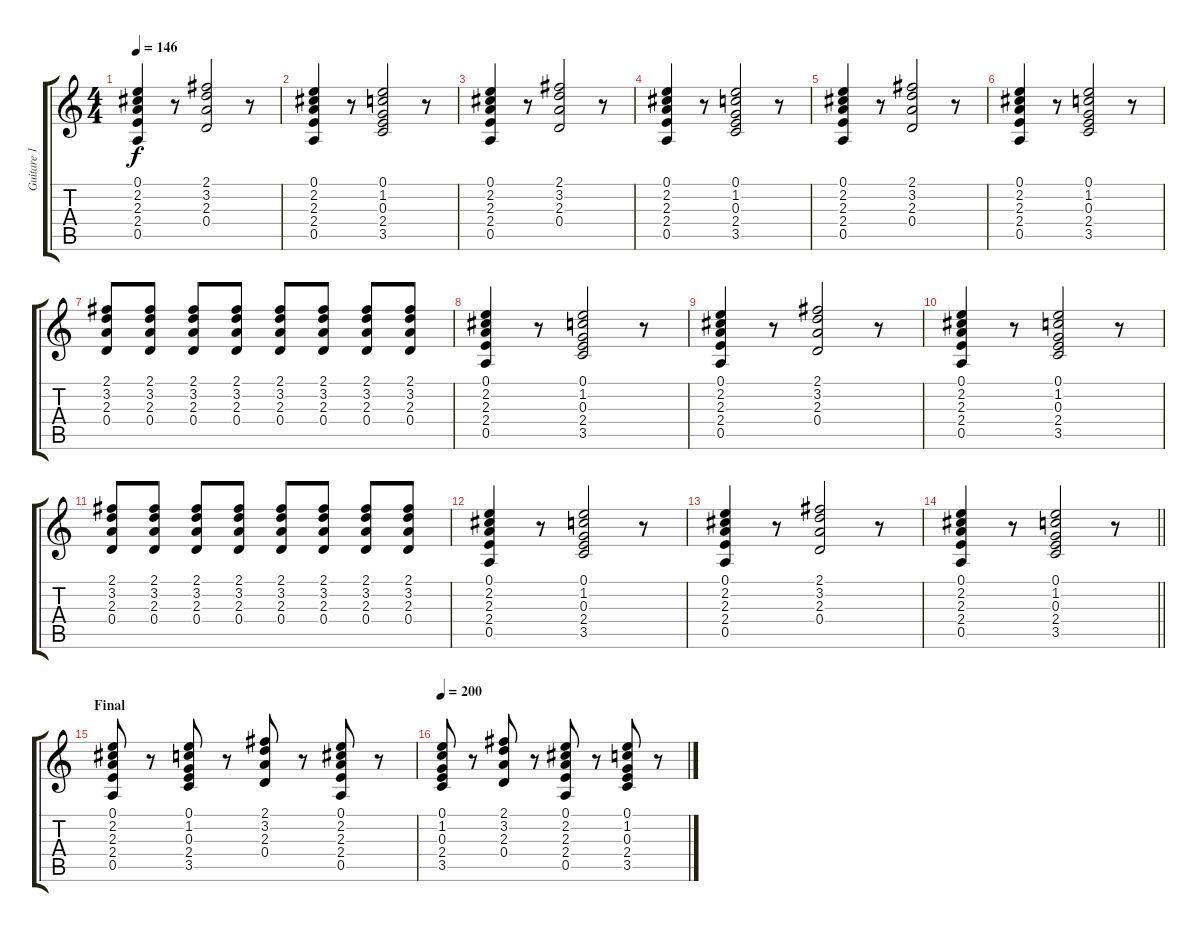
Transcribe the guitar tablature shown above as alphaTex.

\track ("Guitare 1" "Guitare 1") {instrument overdrivenguitar}
\staff {score tabs}
\tuning (E4 B3 G3 D3 A2 E2) {hide}
\ts (4 4)
\tempo 146
\clef g2
\ks c
(0.1 2.2 2.3 2.4 0.5).4{dy f} r.8 (2.1 3.2 2.3 0.4).2 r.8 |
(0.1 2.2 2.3 2.4 0.5).4 r.8 (0.1 1.2 0.3 2.4 3.5).2 r.8 |
(0.1 2.2 2.3 2.4 0.5).4 r.8 (2.1 3.2 2.3 0.4).2 r.8 |
(0.1 2.2 2.3 2.4 0.5).4 r.8 (0.1 1.2 0.3 2.4 3.5).2 r.8 |
(0.1 2.2 2.3 2.4 0.5).4 r.8 (2.1 3.2 2.3 0.4).2 r.8 |
(0.1 2.2 2.3 2.4 0.5).4 r.8 (0.1 1.2 0.3 2.4 3.5).2 r.8 |
(2.1 3.2 2.3 0.4).8 (2.1 3.2 2.3 0.4).8 (2.1 3.2 2.3 0.4).8 (2.1 3.2 2.3 0.4).8 (2.1 3.2 2.3 0.4).8 (2.1 3.2 2.3 0.4).8 (2.1 3.2 2.3 0.4).8 (2.1 3.2 2.3 0.4).8 |
(0.1 2.2 2.3 2.4 0.5).4 r.8 (0.1 1.2 0.3 2.4 3.5).2 r.8 |
(0.1 2.2 2.3 2.4 0.5).4 r.8 (2.1 3.2 2.3 0.4).2 r.8 |
(0.1 2.2 2.3 2.4 0.5).4 r.8 (0.1 1.2 0.3 2.4 3.5).2 r.8 |
(2.1 3.2 2.3 0.4).8 (2.1 3.2 2.3 0.4).8 (2.1 3.2 2.3 0.4).8 (2.1 3.2 2.3 0.4).8 (2.1 3.2 2.3 0.4).8 (2.1 3.2 2.3 0.4).8 (2.1 3.2 2.3 0.4).8 (2.1 3.2 2.3 0.4).8 |
(0.1 2.2 2.3 2.4 0.5).4 r.8 (0.1 1.2 0.3 2.4 3.5).2 r.8 |
(0.1 2.2 2.3 2.4 0.5).4 r.8 (2.1 3.2 2.3 0.4).2 r.8 |
\barLineRight lightlight
(0.1 2.2 2.3 2.4 0.5).4 r.8 (0.1 1.2 0.3 2.4 3.5).2 r.8 |
\section ("" "Final")
(0.1 2.2 2.3 2.4 0.5).8 r.8 (0.1 1.2 0.3 2.4 3.5).8 r.8 (2.1 3.2 2.3 0.4).8 r.8 (0.1 2.2 2.3 2.4 0.5).8 r.8 |
\tempo 200
(0.1 1.2 0.3 2.4 3.5).8 r.8 (2.1 3.2 2.3 0.4).8 r.8 (0.1 2.2 2.3 2.4 0.5).8 r.8 (0.1 1.2 0.3 2.4 3.5).8 r.8
